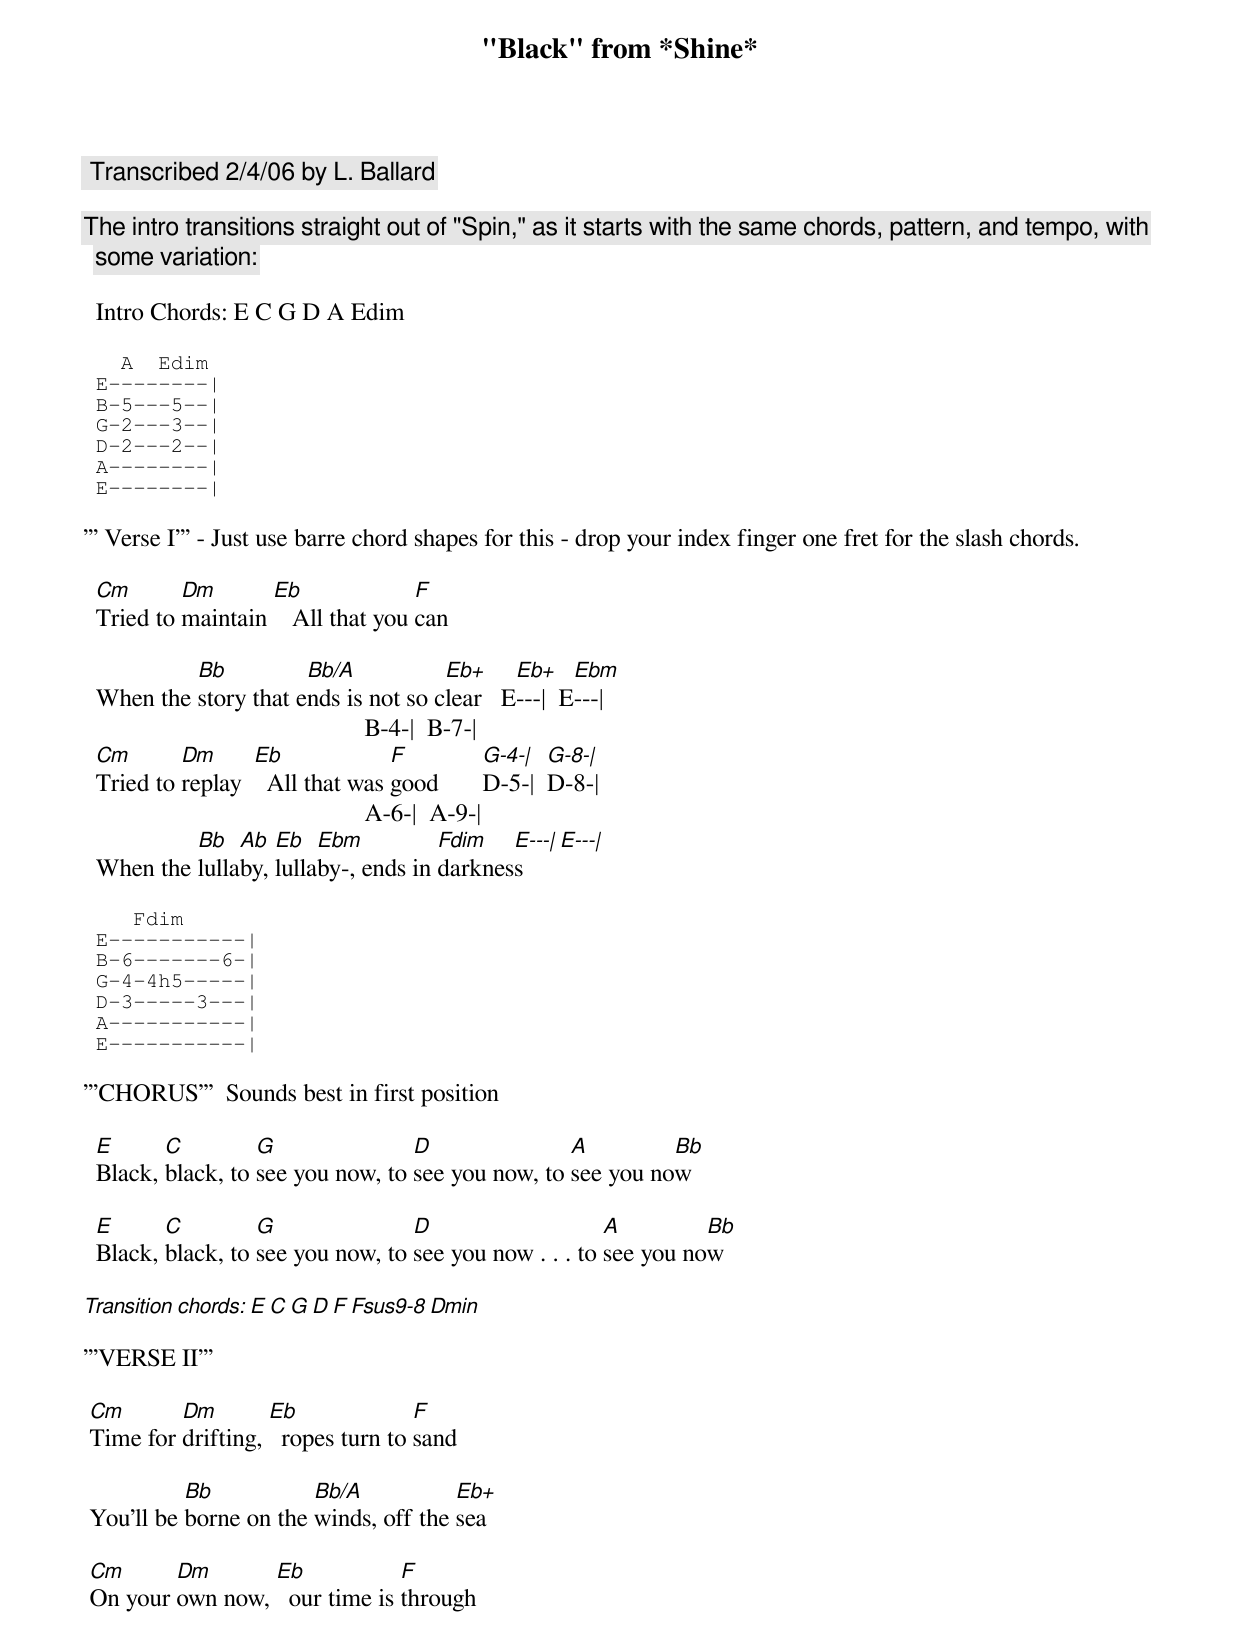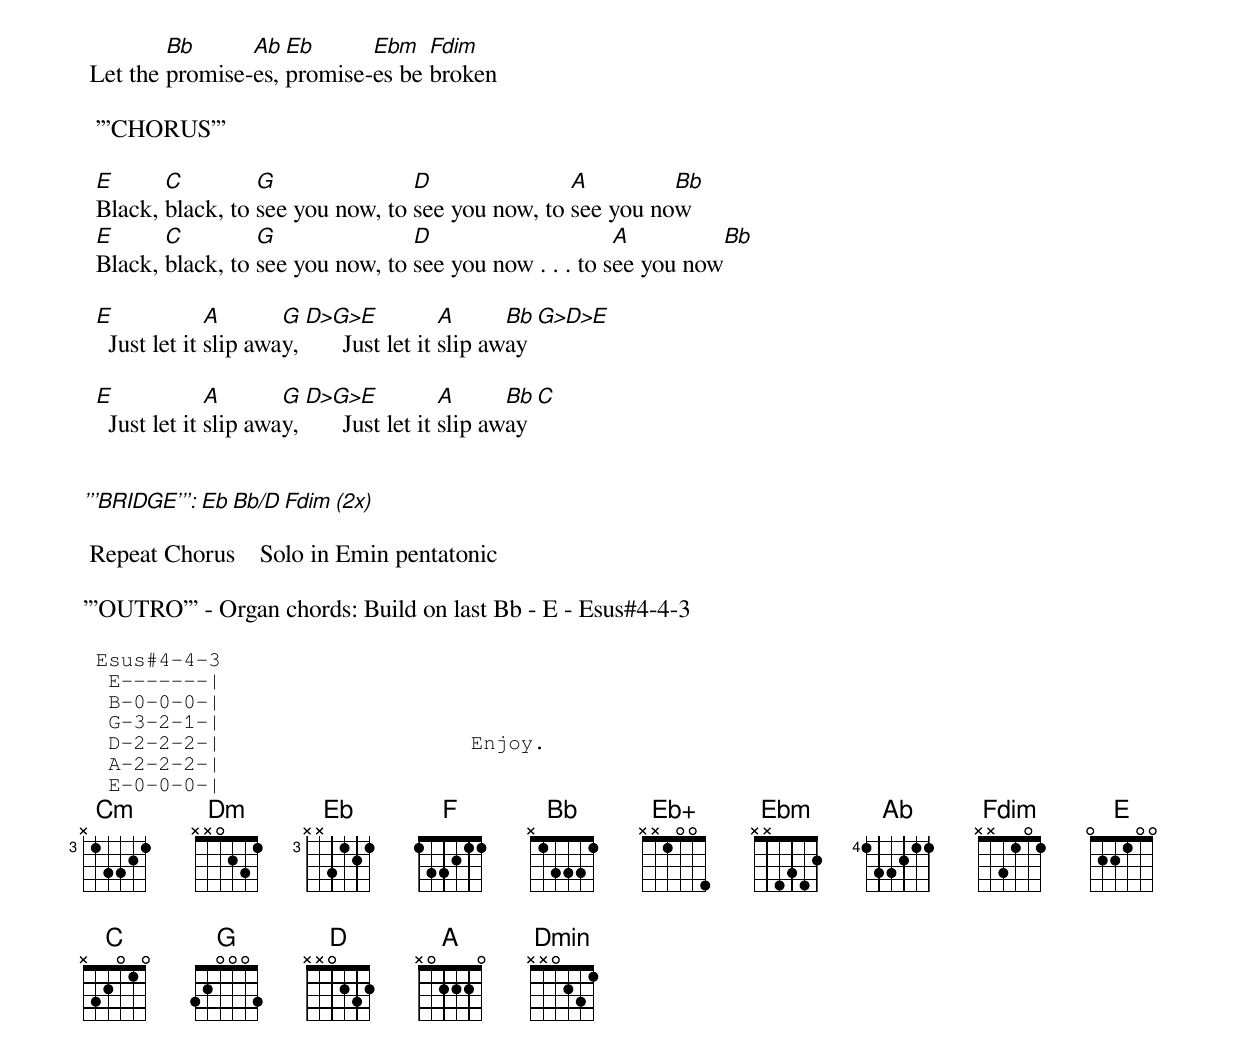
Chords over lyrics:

"Black" from *Shine*

 <nowiki> Transcribed 2/4/06 by L. Ballard</nowiki>

The intro transitions straight out of "Spin," as it starts with the same chords, pattern, and tempo, with some variation:

  Intro Chords: E C G D A Edim

   A  Edim
 E--------|
 B-5---5--|
 G-2---3--|
 D-2---2--|
 A--------|
 E--------|

''' Verse I''' - Just use barre chord shapes for this - drop your index finger one fret for the slash chords.

  Cm       Dm       Eb              F
  Tried to maintain    All that you can

           Bb          Bb/A           Eb+     Eb+    Ebm
  When the story that ends is not so clear   E---|  E---|
                                             B-4-|  B-7-|
  Cm       Dm      Eb             F          G-4-|  G-8-|
  Tried to replay    All that was good       D-5-|  D-8-|
                                             A-6-|  A-9-|
           Bb   Ab  Eb   Ebm          Fdim   E---|  E---|
  When the lullaby, lullaby-, ends in darkness

    Fdim
 E-----------|
 B-6-------6-|
 G-4-4h5-----|
 D-3-----3---|
 A-----------|
 E-----------|

'''CHORUS'''  Sounds best in first position

  E      C         G               D               A         Bb
  Black, black, to see you now, to see you now, to see you now

  E      C         G               D                    A         Bb
  Black, black, to see you now, to see you now . . . to see you now

  Transition chords: E C G D F Fsus9-8 Dmin

'''VERSE II'''

 Cm       Dm        Eb              F
 Time for drifting,   ropes turn to sand

           Bb           Bb/A           Eb+
 You'll be borne on the winds, off the sea

 Cm      Dm       Eb            F
 On your own now,   our time is through

         Bb      Ab  Eb      Ebm   Fdim
 Let the promise-es, promise-es be broken

  '''CHORUS'''

  E      C         G               D               A         Bb
  Black, black, to see you now, to see you now, to see you now
  E      C         G               D                     A         Bb
  Black, black, to see you now, to see you now . . . to see you now

  E             A       G  D>G>E             A      Bb  G>D>E
    Just let it slip away,       Just let it slip away

  E             A       G  D>G>E             A      Bb    C
    Just let it slip away,       Just let it slip away


'''BRIDGE''':  Eb  Bb/D  Fdim  (2x)

 Repeat Chorus    Solo in Emin pentatonic

'''OUTRO''' - Organ chords: Build on last Bb - E - Esus#4-4-3

 Esus#4-4-3
  E-------|
  B-0-0-0-|
  G-3-2-1-|
  D-2-2-2-|                    Enjoy.
  A-2-2-2-|
  E-0-0-0-|
